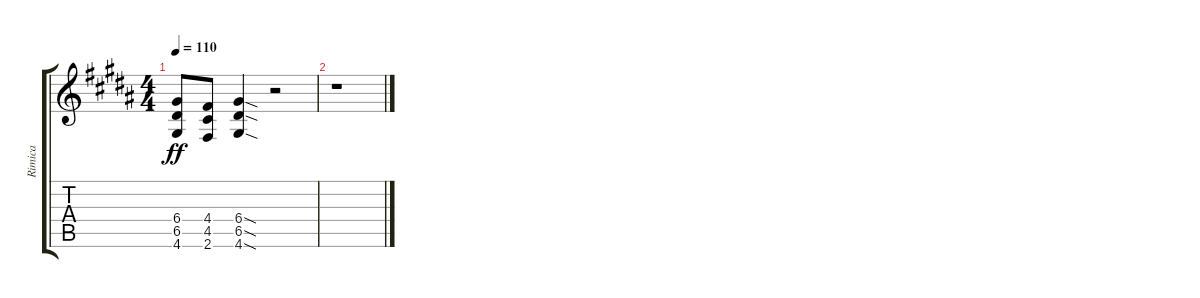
\track ("Rimica" "Rimica") {instrument overdrivenguitar}
\staff {score tabs}
\tuning (E4 B3 G3 D3 A2 E2) {hide}
\ts (4 4)
\tempo 110
\clef g2
\ks g#minor
(6.4{t} 6.5{t} 4.6{t}).8{dy ff} (4.4 4.5 2.6).8 (6.4{sod} 6.5{sod} 4.6{sod}).4 r.2 |
r.1
